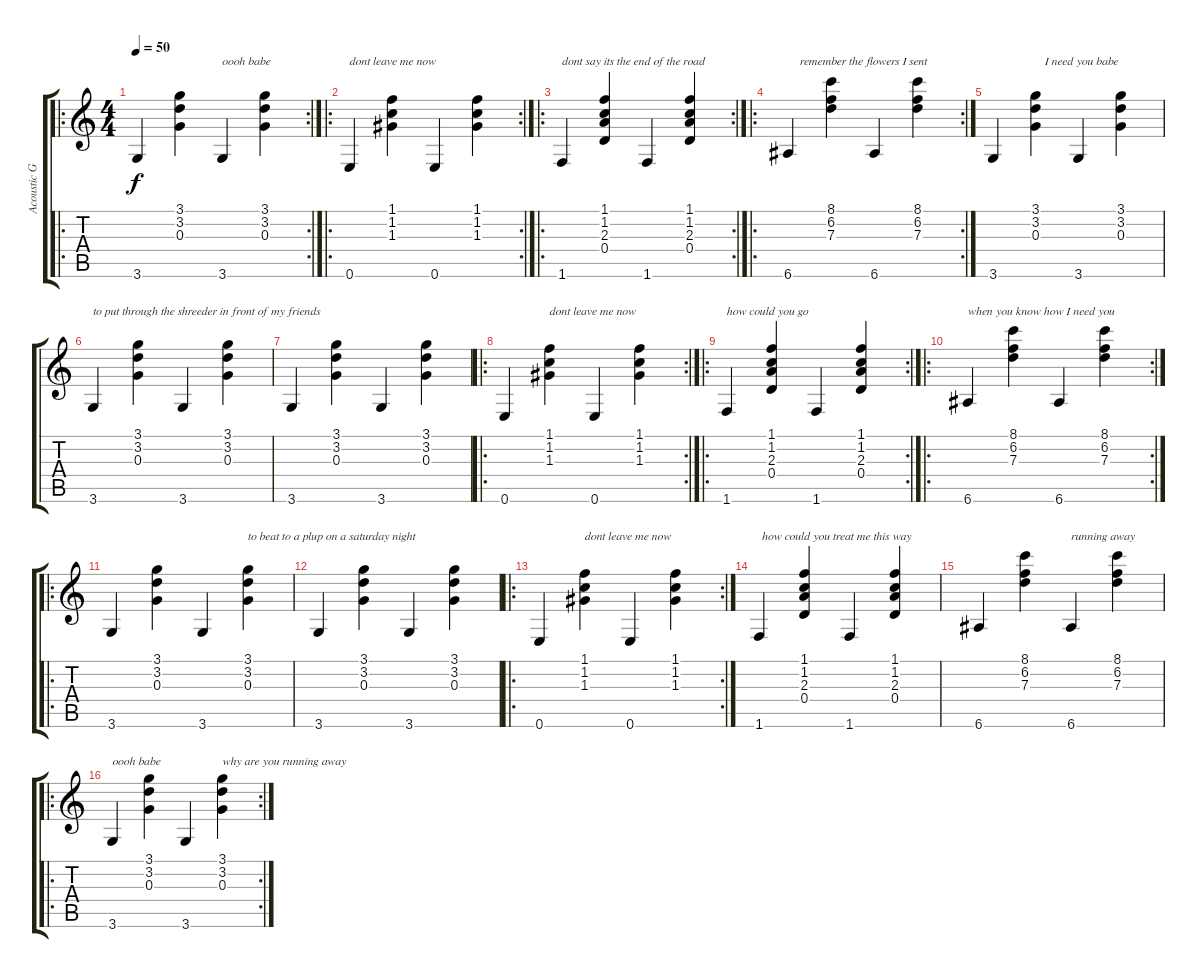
\track ("Acoustic Guitar" "Acoustic G") {instrument acousticguitarnylon}
\staff {score tabs}
\tuning (E4 B3 G3 D3 A2 E2) {hide}
\ro
\rc 2
\ts (4 4)
\tempo 50
\clef g2
\ks c
3.6.4{dy f instrument acousticguitarnylon} (3.1 3.2 0.3).4 3.6.4{txt "oooh babe"} (3.1 3.2 0.3).4 |
\ro
\rc 2
0.6.4{txt "dont leave me now"} (1.1 1.2 1.3).4 0.6.4 (1.1 1.2 1.3).4 |
\ro
\rc 2
1.6.4{txt "dont say its the end of the road"} (1.1 1.2 2.3 0.4).4 1.6.4 (1.1 1.2 2.3 0.4).4 |
\ro
\rc 2
6.6.4{txt "    remember the flowers I sent"} (8.1 6.2 7.3).4 6.6.4 (8.1 6.2 7.3).4 |
3.6.4 (3.1 3.2 0.3).4{txt "   I need you babe"} 3.6.4 (3.1 3.2 0.3).4 |
3.6.4{txt "to put through the shreeder in front of my friends"} (3.1 3.2 0.3).4 3.6.4 (3.1 3.2 0.3).4 |
3.6.4 (3.1 3.2 0.3).4 3.6.4 (3.1 3.2 0.3).4 |
\ro
\rc 2
0.6.4 (1.1 1.2 1.3).4{txt "dont leave me now"} 0.6.4 (1.1 1.2 1.3).4 |
\ro
\rc 2
1.6.4{txt "how could you go"} (1.1 1.2 2.3 0.4).4 1.6.4 (1.1 1.2 2.3 0.4).4 |
\ro
\rc 2
6.6.4{txt "when you know how I need you"} (8.1 6.2 7.3).4 6.6.4 (8.1 6.2 7.3).4 |
\ro
3.6.4 (3.1 3.2 0.3).4 3.6.4 (3.1 3.2 0.3).4{txt "to beat to a plup on a saturday night"} |
3.6.4 (3.1 3.2 0.3).4 3.6.4 (3.1 3.2 0.3).4 |
\ro
\rc 2
0.6.4 (1.1 1.2 1.3).4{txt "dont leave me now"} 0.6.4 (1.1 1.2 1.3).4 |
1.6.4{txt " how could you treat me this way"} (1.1 1.2 2.3 0.4).4 1.6.4 (1.1 1.2 2.3 0.4).4 |
6.6.4 (8.1 6.2 7.3).4 6.6.4{txt "running away"} (8.1 6.2 7.3).4 |
\ro
\rc 2
3.6.4{txt "oooh babe"} (3.1 3.2 0.3).4 3.6.4 (3.1 3.2 0.3).4{txt "why are you running away"}
